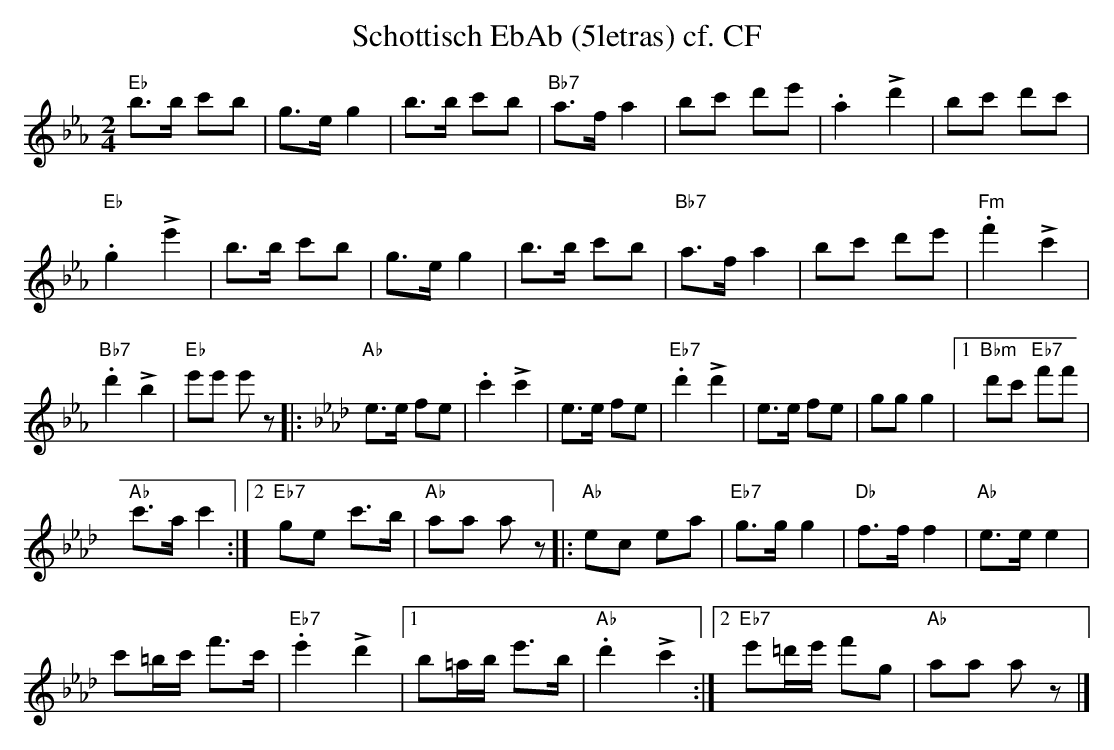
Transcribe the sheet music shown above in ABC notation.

X:1
T:Schottisch EbAb (5letras) cf. CF
M:2/4
L:1/8
K:Ebmaj%%MIDI gchordon
"Eb"b>b c'b | g>eg2 | b>b c'b | "Bb7"a>fa2 | bc' d'e' | .a2!>!d'2 | bc' d'c' |
"Eb".g2!>!e'2 | b>b c'b | g>eg2 | b>b c'b | "Bb7"a>fa2 | bc' d'e' | "Fm".f'2 !>!c'2 |
"Bb7".d'2 !>!b2 | "Eb"e'e' e'z |: [K:Abmaj] "Ab"e>e fe | .c'2 !>!c'2 | e>e fe | "Eb7".d'2!>!d'2 | e>e fe | ggg2 |1 "Bbm"d'c' "Eb7"f'f' |
"Ab"c'>a c'2 :|2 "Eb7"ge c'>b | "Ab"aa az |: "Ab"ec ea | "Eb7"g>gg2 | "Db"f>ff2 | "Ab"e>ee2 |
c'=b/2c'/2 f'>c' | "Eb7".e'2!>!d'2 |1 b=a/2b/2 e'>b | "Ab".d'2!>!c'2 :|2 "Eb7"e'=d'/2e'/2 f'g | "Ab"aa az |]
